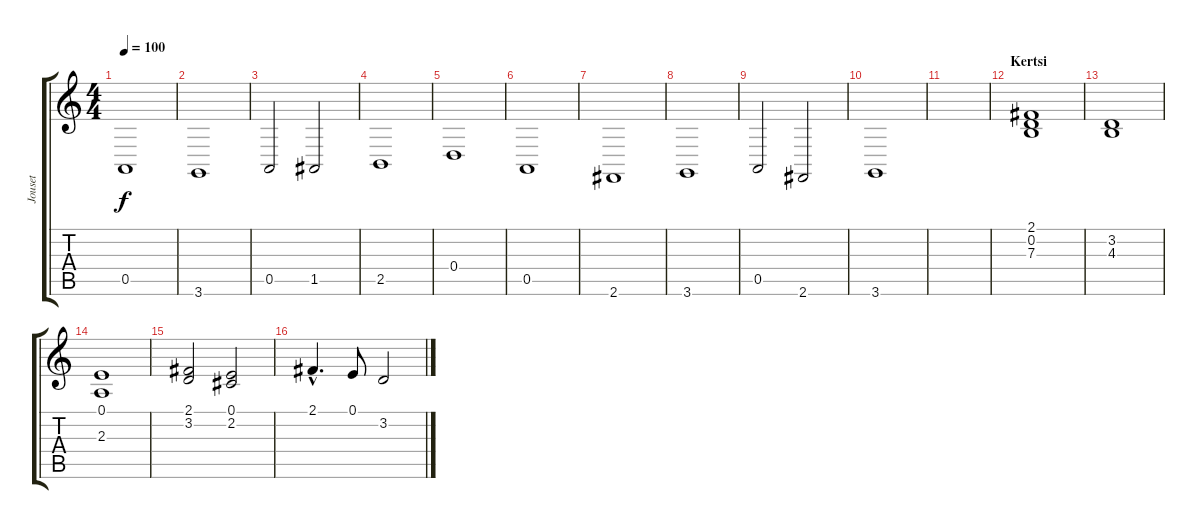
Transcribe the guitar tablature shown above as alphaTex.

\track ("Jouset" "Jouset") {instrument stringensemble1}
\staff {score tabs}
\tuning (E4 B3 G3 D3 A2 E2) {hide}
\ts (4 4)
\tempo 100
\clef g2
\ks c
0.5.1{dy f} |
3.6.1 |
0.5.2 1.5.2 |
2.5.1 |
0.4.1 |
0.5.1 |
2.6.1 |
3.6.1 |
0.5.2 2.6.2 |
3.6.1 |
|
\section ("" "Kertsi")
(2.1 0.2 7.3).1 |
(3.2 4.3).1 |
(0.1 2.3).1 |
(2.1 3.2).2 (0.1 2.2).2 |
2.1{hac}.4{d} 0.1.8 3.2.2
